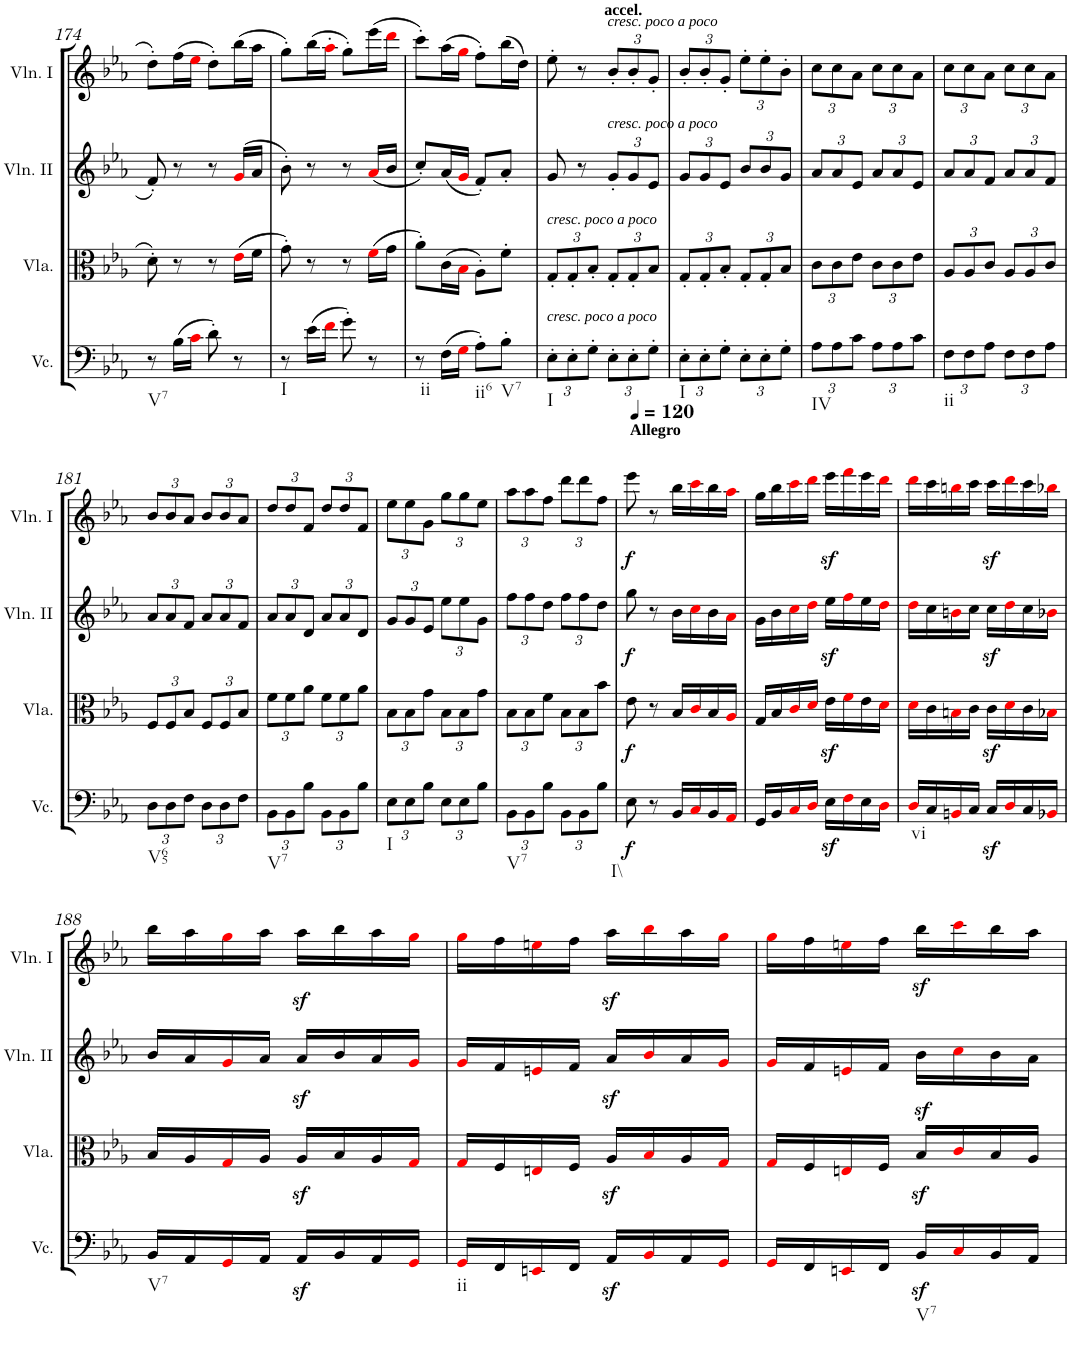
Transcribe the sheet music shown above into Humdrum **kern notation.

**kern	**dynam	**kern	**dynam	**kern	**dynam	**kern	**dynam
*part4	*part4	*part3	*part3	*part2	*part2	*part1	*part1
*staff4	*staff4	*staff3	*staff3	*staff2	*staff2	*staff1	*staff1
*I"Violoncello	*	*I"Viola	*	*I"Violin II	*	*I"Violin I	*
*I'Vc.	*	*I'Vla.	*	*I'Vln. II	*	*I'Vln. I	*
!!LO:PB:g=z
*clefF4	*	*clefC3	*	*clefG2	*	*clefG2	*
*k[b-e-a-]	*	*k[b-e-a-]	*	*k[b-e-a-]	*	*k[b-e-a-]	*
*M2/4	*	*M2/4	*	*M2/4	*	*M2/4	*
=174	=174	=174	=174	=174	=174	=174	=174
!LO:TX:b:t=V7	!	!	!	!	!	!	!
8r	.	8d'\	.	8f'/	.	8dd'\L	.
(16B-\LL	.	8r	.	8r	.	(16ff\L	.
16ci\JJ	.	.	.	.	.	16ee-i\JJ	.
8d'\)	.	8r	.	8r	.	8dd'\L)	.
8r	.	(16e-i\LL	.	(16gi/LL	.	(16bb-\L	.
.	.	16f\JJ	.	16a-/JJ	.	16aa-\JJ	.
=175	=175	=175	=175	=175	=175	=175	=175
!LO:TX:b:t=I	!	!	!	!	!	!	!
8r	.	8g'\)	.	8b-'\)	.	8gg'\L)	.
(16e-\LL	.	8r	.	8r	.	(16bb-\L	.
16fi\JJ	.	.	.	.	.	16aa-'i\JJ	.
8g'\)	.	8r	.	8r	.	8gg'\L)	.
8r	.	(16fi\LL	.	(16a-i/LL	.	(16eee-\L	.
.	.	16g\JJ	.	16b-/JJ	.	16dddi\JJ	.
=176	=176	=176	=176	=176	=176	=176	=176
!LO:TX:b:t=ii	!	!	!	!	!	!	!
8r	.	8a-'\L)	.	8cc'/L)	.	8ccc'\L)	.
(16F\LL	.	(16c\L	.	(16a-/L	.	(16aa-\L	.
16Gi\JJ	.	16B-i\JJ	.	16gi/JJ	.	16ggi\JJ	.
!LO:TX:b:t=ii6	!	!	!	!	!	!	!
8A-'\L)	.	8A-'\L)	.	8f'/L)	.	8ff'\L)	.
!LO:TX:b:t=V7	!	!	!	!	!	!	!
8B-'\J	.	8f'\J	.	8a-'/J	.	(16bb-\L	.
.	.	.	.	.	.	16dd\JJ)	.
=177	=177	=177	=177	=177	=177	=177	=177
*Xbrackettup	*	*Xbrackettup	*	*	*	*	*
!	!	!LO:TX:a:i:t=cresc. poco a poco	!	!	!	!	!
!LO:TX:a:i:t=cresc. poco a poco	!	!	!	!	!	!	!
!LO:TX:b:t=I	!	!	!	!	!	!	!
12E-'\L	.	12G'/L	.	8g/	.	8ee-'\	.
12E-'\	.	12G'/	.	.	.	.	.
.	.	.	.	8r	.	8r	.
12G'\J	.	12B-'/J	.	.	.	.	.
*	*	*	*	*Xbrackettup	*	*Xbrackettup	*
!	!	!	!	!	!	!LO:TX:a:i:t=cresc. poco a poco	!
!	!	!	!	!	!	!LO:TX:a:B:t=accel.	!
!	!	!	!	!LO:TX:a:i:t=cresc. poco a poco	!	!	!
12E-'\L	.	12G'/L	.	12g'/L	.	12b-'/L	.
12E-'\	.	12G'/	.	12g/	.	12b-'/	.
12G'\J	.	12B-/J	.	12e-/J	.	12g'/J	.
=178	=178	=178	=178	=178	=178	=178	=178
!LO:TX:b:t=I	!	!	!	!	!	!	!
12E-'\L	.	12G'/L	.	12g/L	.	12b-'/L	.
12E-'\	.	12G'/	.	12g/	.	12b-'/	.
12G'\J	.	12B-'/J	.	12e-/J	.	12g'/J	.
12E-'\L	.	12G'/L	.	12b-/L	.	12ee-'\L	.
12E-'\	.	12G'/	.	12b-/	.	12ee-'\	.
12G'\J	.	12B-/J	.	12g/J	.	12b-'\J	.
=179	=179	=179	=179	=179	=179	=179	=179
!LO:TX:b:t=IV	!	!	!	!	!	!	!
12A-\L	.	12c\L	.	12a-/L	.	12cc\L	.
12A-\	.	12c\	.	12a-/	.	12cc\	.
12c\J	.	12e-\J	.	12e-/J	.	12a-\J	.
12A-\L	.	12c\L	.	12a-/L	.	12cc\L	.
12A-\	.	12c\	.	12a-/	.	12cc\	.
12c\J	.	12e-\J	.	12e-/J	.	12a-\J	.
=180	=180	=180	=180	=180	=180	=180	=180
!LO:TX:b:t=ii	!	!	!	!	!	!	!
12F\L	.	12A-/L	.	12a-/L	.	12cc\L	.
12F\	.	12A-/	.	12a-/	.	12cc\	.
12A-\J	.	12c/J	.	12f/J	.	12a-\J	.
12F\L	.	12A-/L	.	12a-/L	.	12cc\L	.
12F\	.	12A-/	.	12a-/	.	12cc\	.
12A-\J	.	12c/J	.	12f/J	.	12a-\J	.
!!LO:LB:g=z
=181	=181	=181	=181	=181	=181	=181	=181
!LO:TX:b:t=V65	!	!	!	!	!	!	!
12D\L	.	12F/L	.	12a-/L	.	12b-/L	.
12D\	.	12F/	.	12a-/	.	12b-/	.
12F\J	.	12B-/J	.	12f/J	.	12a-/J	.
12D\L	.	12F/L	.	12a-/L	.	12b-/L	.
12D\	.	12F/	.	12a-/	.	12b-/	.
12F\J	.	12B-/J	.	12f/J	.	12a-/J	.
=182	=182	=182	=182	=182	=182	=182	=182
!LO:TX:b:t=V7	!	!	!	!	!	!	!
12BB-\L	.	12f\L	.	12a-/L	.	12dd/L	.
12BB-\	.	12f\	.	12a-/	.	12dd/	.
12B-\J	.	12a-\J	.	12d/J	.	12f/J	.
12BB-\L	.	12f\L	.	12a-/L	.	12dd/L	.
12BB-\	.	12f\	.	12a-/	.	12dd/	.
12B-\J	.	12a-\J	.	12d/J	.	12f/J	.
=183	=183	=183	=183	=183	=183	=183	=183
!LO:TX:b:t=I	!	!	!	!	!	!	!
12E-\L	.	12B-\L	.	12g/L	.	12ee-\L	.
12E-\	.	12B-\	.	12g/	.	12ee-\	.
12B-\J	.	12g\J	.	12e-/J	.	12g\J	.
12E-\L	.	12B-\L	.	12ee-\L	.	12gg\L	.
12E-\	.	12B-\	.	12ee-\	.	12gg\	.
12B-\J	.	12g\J	.	12g\J	.	12ee-\J	.
=184	=184	=184	=184	=184	=184	=184	=184
!LO:TX:b:t=V7	!	!	!	!	!	!	!
12BB-\L	.	12B-\L	.	12ff\L	.	12aa-\L	.
12BB-\	.	12B-\	.	12ff\	.	12aa-\	.
12B-\J	.	12f\J	.	12dd\J	.	12ff\J	.
12BB-\L	.	12B-\L	.	12ff\L	.	12ddd\L	.
12BB-\	.	12B-\	.	12ff\	.	12ddd\	.
12B-\J	.	12b-\J	.	12dd\J	.	12ff\J	.
=185	=185	=185	=185	=185	=185	=185	=185
*	*	*	*	*	*	*MM120	*
!	!	!	!	!	!	!LO:TX:a:B:t=Allegro	!
!LO:TX:b:t=I\\	!	!	!	!	!	!	!
!	!LO:DY:b	!	!LO:DY:b	!	!LO:DY:b	!	!LO:DY:b
8E-\	f	8e-\	f	8gg\	f	8eee-\	f
8r	.	8r	.	8r	.	8r	.
16BB-/LL	.	16B-/LL	.	16b-\LL	.	16bb-\LL	.
16Ci/	.	16ci/	.	16cci\	.	16ccci\	.
16BB-/	.	16B-/	.	16b-\	.	16bb-\	.
16AA-i/JJ	.	16A-i/JJ	.	16a-i\JJ	.	16aa-i\JJ	.
=186	=186	=186	=186	=186	=186	=186	=186
16GG/LL	.	16G/LL	.	16g\LL	.	16gg\LL	.
16BB-/	.	16B-/	.	16b-\	.	16bb-\	.
16Ci/	.	16ci/	.	16cci\	.	16ccci\	.
16Di/JJ	.	16di/JJ	.	16ddi\JJ	.	16dddi\JJ	.
16E-z<\LL	.	16e-z<\LL	.	16ee-z<\LL	.	16eee-z<\LL	.
16Fi\	.	16fi\	.	16ffi\	.	16fffi\	.
16E-\	.	16e-\	.	16ee-\	.	16eee-\	.
16Di\JJ	.	16di\JJ	.	16ddi\JJ	.	16dddi\JJ	.
=187	=187	=187	=187	=187	=187	=187	=187
!LO:TX:b:t=vi	!	!	!	!	!	!	!
16Di/LL	.	16di\LL	.	16ddi\LL	.	16dddi\LL	.
16C/	.	16c\	.	16cc\	.	16ccc\	.
16BBni/	.	16Bni\	.	16bni\	.	16bbni\	.
16C/JJ	.	16c\JJ	.	16cc\JJ	.	16ccc\JJ	.
16Cz</LL	.	16cz<\LL	.	16ccz<\LL	.	16cccz<\LL	.
16Di/	.	16di\	.	16ddi\	.	16dddi\	.
16C/	.	16c\	.	16cc\	.	16ccc\	.
16BB-Xi/JJ	.	16B-Xi\JJ	.	16b-Xi\JJ	.	16bb-Xi\JJ	.
!!LO:LB:g=z
=188	=188	=188	=188	=188	=188	=188	=188
!LO:TX:b:t=V7	!	!	!	!	!	!	!
16BB-/LL	.	16B-/LL	.	16b-/LL	.	16bb-\LL	.
16AA-/	.	16A-/	.	16a-/	.	16aa-\	.
16GGi/	.	16Gi/	.	16gi/	.	16ggi\	.
16AA-/JJ	.	16A-/JJ	.	16a-/JJ	.	16aa-\JJ	.
16AA-z</LL	.	16A-z</LL	.	16a-z</LL	.	16aa-z<\LL	.
16BB-/	.	16B-/	.	16b-/	.	16bb-\	.
16AA-/	.	16A-/	.	16a-/	.	16aa-\	.
16GGi/JJ	.	16Gi/JJ	.	16gi/JJ	.	16ggi\JJ	.
=189	=189	=189	=189	=189	=189	=189	=189
!LO:TX:b:t=ii	!	!	!	!	!	!	!
16GGi/LL	.	16Gi/LL	.	16gi/LL	.	16ggi\LL	.
16FF/	.	16F/	.	16f/	.	16ff\	.
16EEni/	.	16Eni/	.	16eni/	.	16eeni\	.
16FF/JJ	.	16F/JJ	.	16f/JJ	.	16ff\JJ	.
16AA-z</LL	.	16A-z</LL	.	16a-z</LL	.	16aa-z<\LL	.
16BB-i/	.	16B-i/	.	16b-i/	.	16bb-i\	.
16AA-/	.	16A-/	.	16a-/	.	16aa-\	.
16GGi/JJ	.	16Gi/JJ	.	16gi/JJ	.	16ggi\JJ	.
=190	=190	=190	=190	=190	=190	=190	=190
16GGi/LL	.	16Gi/LL	.	16gi/LL	.	16ggi\LL	.
16FF/	.	16F/	.	16f/	.	16ff\	.
16EEni/	.	16Eni/	.	16eni/	.	16eeni\	.
16FF/JJ	.	16F/JJ	.	16f/JJ	.	16ff\JJ	.
!LO:TX:b:t=V7	!	!	!	!	!	!	!
16BB-z</LL	.	16B-z>/LL	.	16b-\LL	.	16bb-z<\LL	.
16Ci/	.	16ci/	.	16cci\	.	16ccci\	.
16BB-/	.	16B-/	.	16b-\	.	16bb-\	.
16AA-/JJ	.	16A-/JJ	.	16a-\JJ	.	16aa-\JJ	.
=	=	=	=	=	=	=	=
*-	*-	*-	*-	*-	*-	*-	*-
